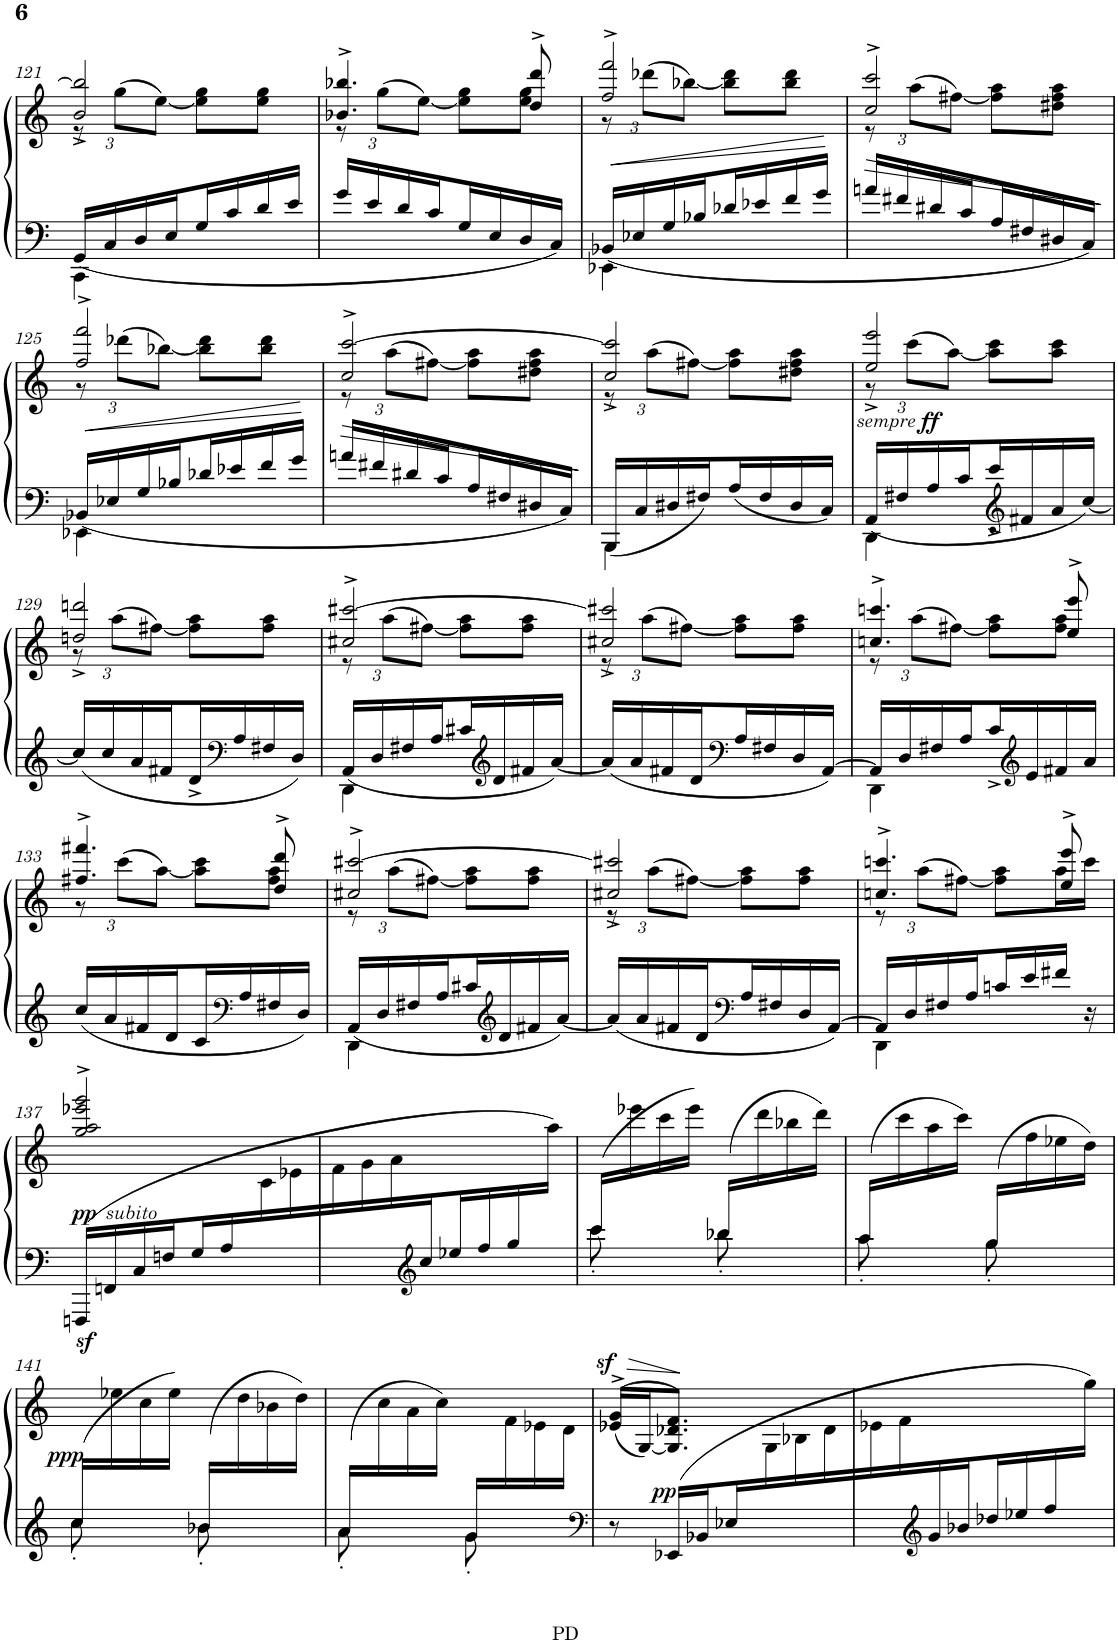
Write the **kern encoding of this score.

**kern	**kern	**dynam
*part1	*part1	*part1
*staff2	*staff1	*staff1/2
*I"Piano	*	*
*I'Pno.	*	*
!!LO:PB:g=z
*clefF4	*clefG2	*
*k[]	*k[]	*
*M2/4	*M2/4	*
=121	=121	=121
*^	*^	*
*	*	*	*Xbrackettup	*
16GG/LL	4CC^\	2b/^< 2bb/]^<	12r	.
16C/	.	.	.	.
.	.	.	(>12gg\L	.
16D/	.	.	.	.
.	.	.	[12ee\J)	.
16E/J	.	.	.	.
16G/L	4ryy	.	8ee\] 8gg\L	.
16c/	.	.	.	.
16d/	.	.	8ee\ 8gg\J	.
16e/JJ	.	.	.	.
*v	*v	*	*	*
=122	=122	=122	=122
16g/LL	4.b-X/^> 4.bb-X/^>	12r	.
16e/	.	.	.
.	.	(>12gg\L	.
16d/	.	.	.
.	.	[12ee\J)	.
16c/J	.	.	.
16G/L	.	8ee\] 8gg\L	.
16E/	.	.	.
16D/	8dd/^ 8ddd/^	8ee\ 8gg\J	.
16C/JJ	.	.	.
=123	=123	=123	=123
*^	*	*	*
!	!	!	!	!LO:HP:b
16BB-X/LL	4EE-X^\	2ff/^ 2fff/^	12r	<
16E-X/	.	.	.	.
.	.	.	(>12ddd-X\L	.
16G/	.	.	.	.
.	.	.	[12bb-X\J)	.
16B-X/J	.	.	.	.
16d-X/L	4ryy	.	8bb-\] 8ddd-\L	.
16e-X/	.	.	.	.
16f/	.	.	8bb-\ 8ddd-\J	.
16g/JJ	.	.	.	.
*v	*v	*	*	*
*	*v	*v	*
.	.	[
=124	=124	=124
!	!	!LO:HP:b
*	*^	*
16an/LL	2cc/^ 2ccc/^	12r	>
16f#X/	.	.	.
.	.	(>12aa\L	.
16d#X/	.	.	.
.	.	[12ff#X\J)	.
16c/J	.	.	.
16A/L	.	8ff#\] 8aa\L	.
16F#X/	.	.	.
16D#X/	.	8dd#X\ 8ff#\ 8aa\J	.
16C/JJ	.	.	.
*	*v	*v	*
.	.	]
!!LO:LB:g=z
=125	=125	=125
*^	*	*
!	!	!	!LO:HP:b
*	*	*^	*
16BB-X/LL	4EE-X^\	2ff/^ 2fff/^	12r	<
16E-X/	.	.	.	.
.	.	.	(>12ddd-X\L	.
16G/	.	.	.	.
.	.	.	[12bb-X\J)	.
16B-X/J	.	.	.	.
16d-X/L	4ryy	.	8bb-\] 8ddd-\L	.
16e-X/	.	.	.	.
16f/	.	.	8bb-\ 8ddd-\J	.
16g/JJ	.	.	.	.
*v	*v	*	*	*
*	*v	*v	*
.	.	[
=126	=126	=126
!	!	!LO:HP:b
*	*^	*
16an/LL	2cc/^ [2ccc/^	12r	>
16f#X/	.	.	.
.	.	(>12aa\L	.
16d#X/	.	.	.
.	.	[12ff#X\J)	.
16c/J	.	.	.
16A/L	.	8ff#\] 8aa\L	.
16F#X/	.	.	.
16D#X/	.	8dd#X\ 8ff#\ 8aa\J	.
16C/JJ	.	.	.
*	*v	*v	*
.	.	]
=127	=127	=127
*^	*^	*
16BBB/LL	4BBB^\	2cc/^< 2ccc/]^<	12r	.
16C/	.	.	.	.
.	.	.	(>12aa\L	.
16D#X/	.	.	.	.
.	.	.	[12ff#X\J)	.
16F#X/J	.	.	.	.
16A/L	4ryy	.	8ff#\] 8aa\L	.
16F#/	.	.	.	.
16D#/	.	.	8dd#X\ 8ff#\ 8aa\J	.
16C/JJ	.	.	.	.
=128	=128	=128	=128	=128
!	!	!	!	!LO:DY:b
!	!	!	!	!LO:DY:n=1:b
16AA/LL	4DD^\	2ee/^< 2eee/^<	12r	other-dynamics ff
16F#X/	.	.	.	.
.	.	.	(>12ccc\L	.
16A/	.	.	.	.
.	.	.	[12aa\J)	.
16c/J	.	.	.	.
16e^/L	4ryy	.	8aa\] 8ccc\L	.
*clefG2	*	*	*	*
16f#X/	.	.	.	.
16a/	.	.	8aa\ 8ccc\J	.
[16cc/JJ	.	.	.	.
*v	*v	*	*	*
!!LO:LB:g=z	!!
=129	=129	=129	=129
16cc/LL]	2ddn/^< 2dddn/^<	12r	.
16cc/	.	.	.
.	.	(>12aa\L	.
16a/	.	.	.
.	.	[12ff#X\J)	.
16f#X/J	.	.	.
16d^/L	.	8ff#\] 8aa\L	.
*clefF4	*	*	*
16A/	.	.	.
16F#X/	.	8ff#\ 8aa\J	.
16D/JJ	.	.	.
=130	=130	=130	=130
*^	*	*	*
16AA/LL	4DD^\	2cc#X/^ [2ccc#X/^	12r	.
16D/	.	.	.	.
.	.	.	(>12aa\L	.
16F#X/	.	.	.	.
.	.	.	[12ff#X\J)	.
16A/J	.	.	.	.
16c#X^>/L	4ryy	.	8ff#\] 8aa\L	.
*clefG2	*	*	*	*
16d/	.	.	.	.
16f#X/	.	.	8ff#\ 8aa\J	.
[16a/JJ	.	.	.	.
*v	*v	*	*	*
=131	=131	=131	=131
16a/LL]	2cc#X/^< 2ccc#X/]^<	12r	.
16a/	.	.	.
.	.	(>12aa\L	.
16f#X/	.	.	.
.	.	[12ff#X\J)	.
16d/J	.	.	.
*clefF4	*	*	*
16A^/L	.	8ff#\] 8aa\L	.
16F#X/	.	.	.
16D/	.	8ff#\ 8aa\J	.
[16AA/JJ	.	.	.
=132	=132	=132	=132
*^	*	*	*
16AA/LL]	4DD^\	4.ccn/^> 4.cccn/^>	12r	.
16D/	.	.	.	.
.	.	.	(>12aa\L	.
16F#X/	.	.	.	.
.	.	.	[12ff#X\J)	.
16A/J	.	.	.	.
16c^/L	4ryy	.	8ff#\] 8aa\L	.
*clefG2	*	*	*	*
16e/	.	.	.	.
16f#X/	.	8ee/^ 8eee/^	8ff#\ 8aa\J	.
16a/JJ	.	.	.	.
!!LO:LB:g=z	!!
=133	=133	=133	=133	=133
16cc/LL	2ryy	4.ff#X/^> 4.fff#X/^>	12r	.
16a/	.	.	.	.
.	.	.	(>12ccc\L	.
16f#X/	.	.	.	.
.	.	.	[12aa\J)	.
16d/J	.	.	.	.
16c/L	.	.	8aa\] 8ccc\L	.
*clefF4	*	*	*	*
16A/	.	.	.	.
16F#X/	.	8dd/^ 8ddd/^	8ff#\ 8aa\J	.
16D/JJ	.	.	.	.
=134	=134	=134	=134	=134
16AA/LL	4DD^\	2cc#X/^ [2ccc#X/^	12r	.
16D/	.	.	.	.
.	.	.	(>12aa\L	.
16F#X/	.	.	.	.
.	.	.	[12ff#X\J)	.
16A/J	.	.	.	.
16c#X^>/L	4ryy	.	8ff#\] 8aa\L	.
*clefG2	*	*	*	*
16d/	.	.	.	.
16f#X/	.	.	8ff#\ 8aa\J	.
[16a/JJ	.	.	.	.
*v	*v	*	*	*
=135	=135	=135	=135
16a/LL]	2cc#X/^< 2ccc#X/]^<	12r	.
16a/	.	.	.
.	.	(>12aa\L	.
16f#X/	.	.	.
.	.	[12ff#X\J)	.
16d/J	.	.	.
*clefF4	*	*	*
16A^/L	.	8ff#\] 8aa\L	.
16F#X/	.	.	.
16D/	.	8ff#\ 8aa\J	.
[16AA/JJ	.	.	.
=136	=136	=136	=136
*^	*	*	*
16AA/LL]	4DD^\	4.ccn/^> 4.cccn/^>	12r	.
16D/	.	.	.	.
.	.	.	(>12aa\L	.
16F#X/	.	.	.	.
.	.	.	[12ff#X\J)	.
16A/J	.	.	.	.
16cn/L	4ryy	.	8ff#\] 8aa\L	.
16e/	.	.	.	.
16f#X/JJ	.	8ee/^ 8eee/^	16aa\L	.
16r	.	.	16ccc\JJ	.
*v	*v	*	*	*
!!LO:LB:g=z	!!
=137	=137	=137	=137
!	!	!	!LO:DY:b
!	!	!	!LO:DY:n=1:b
(16FFFnz<^/LL	2gg/^> 2aa/^> 2eee-X/^> 2ggg/^>	4.ryy	pp other-dynamics
16FFn/	.	.	.
16C/	.	.	.
16Fn/J	.	.	.
16G/L	.	.	.
16A/	.	.	.
8ryy	.	16c\	.
.	.	16e-X\	.
=138	=138	=138	=138
8.ryy	2ryy	16f\	.
.	.	16g\	.
.	.	16a\	.
*clefG2	*	*	*
16cc/J	.	4ryy	.
16ee-X/L	.	.	.
16ff/	.	.	.
16gg/	.	.	.
16ryy	.	16aa\JJ)	.
*	*v	*v	*
=139	=139	=139
*^	*	*
(16ccc/LL	8ccc'<\	16ryy	.
8.ryy	.	16eee-X\	.
.	8ryy	16ccc\	.
.	.	16eee-\JJ)	.
(16bb-X/LL	8bb-'<\	16ryy	.
8.ryy	.	16ddd\	.
.	8ryy	16bb-X\	.
.	.	16ddd\JJ)	.
=140	=140	=140	=140
(16aa/LL	8aa'<\	16ryy	.
8.ryy	.	16ccc\	.
.	8ryy	16aa\	.
.	.	16ccc\JJ)	.
(16gg/LL	8gg'<\	16ryy	.
8.ryy	.	16ff\	.
.	8ryy	16ee-X\	.
.	.	16dd\JJ)	.
!!LO:LB:g=z
=141	=141	=141	=141
!	!	!	!LO:DY:b
(16cc/LL	8cc'<\	16ryy	ppp
8.ryy	.	16ee-X\	.
.	8ryy	16cc\	.
.	.	16ee-\JJ)	.
(16b-X/LL	8b-'<\	16ryy	.
8.ryy	.	16dd\	.
.	8ryy	16b-X\	.
.	.	16dd\JJ)	.
=142	=142	=142	=142
(16a/LL	8a'<\	16ryy	.
8.ryy	.	16cc\	.
.	8ryy	16a\	.
.	.	16cc\JJ)	.
16g/LL	8g'<\	16ryy	.
8.ryy	.	16f\	.
.	8ryy	16e-X\	.
.	.	16d\JJ	.
*v	*v	*	*
=143	=143	=143
*clefF4	*	*
!	!	!LO:HP:b
*	*^	*
!	!	!	!LO:DY:n=1:a
8r	((>16e-X/^> 16g/^>LL	16ryy	> sf
*	*v	*v	*
.	[16G/J)	.
!	!	!LO:DY:n=2:a=2
(16EE-X/LL	8.G/] 8.d-X/ 8.f/J)	] pp
16BB-X/J	.	.
16E-X/L	.	.
*	*^	*
8.ryy	8.ryy	16G\	.
.	.	16B-X\	.
.	.	16d-\	.
=144	=144	=144	=144
8ryy	2ryy	16e-X\	.
.	.	16f\	.
*clefG2	*	*	*
16g/	.	16ryy	.
*	*v	*v	*
16b-X/J	.	.
16dd-X/L	.	.
16ee-X/	.	.
16ff/	.	.
*	*^	*
16ryy	.	16gg\JJ)	.
*	*v	*v	*
=	=	=
*-	*-	*-
